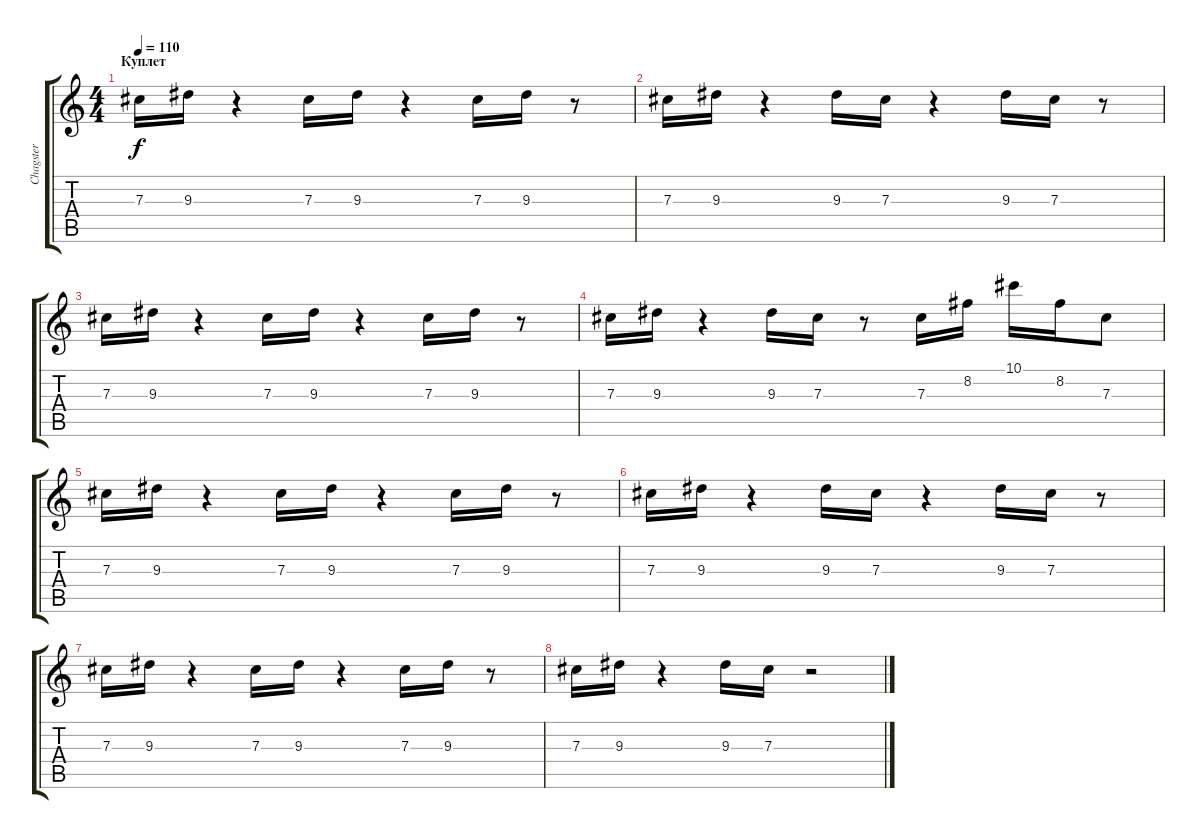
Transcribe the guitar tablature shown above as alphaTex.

\track ("Chagster" "Chagster") {instrument electricguitarclean}
\staff {score tabs}
\tuning (Eb4 Bb3 Gb3 Db3 Ab2 Eb2) {hide}
\ts (4 4)
\section ("" "Куплет")
\tempo 110
\clef g2
\ks c
7.3.16{dy f} 9.3.16 r.4 7.3.16 9.3.16 r.4 7.3.16 9.3.16 r.8 |
7.3.16 9.3.16 r.4 9.3.16 7.3.16 r.4 9.3.16 7.3.16 r.8 |
7.3.16 9.3.16 r.4 7.3.16 9.3.16 r.4 7.3.16 9.3.16 r.8 |
7.3.16 9.3.16 r.4 9.3.16 7.3.16 r.8 7.3.16 8.2.16 10.1.16 8.2.16 7.3.8 |
7.3.16 9.3.16 r.4 7.3.16 9.3.16 r.4 7.3.16 9.3.16 r.8 |
7.3.16 9.3.16 r.4 9.3.16 7.3.16 r.4 9.3.16 7.3.16 r.8 |
7.3.16 9.3.16 r.4 7.3.16 9.3.16 r.4 7.3.16 9.3.16 r.8 |
7.3.16 9.3.16 r.4 9.3.16 7.3.16 r.2
